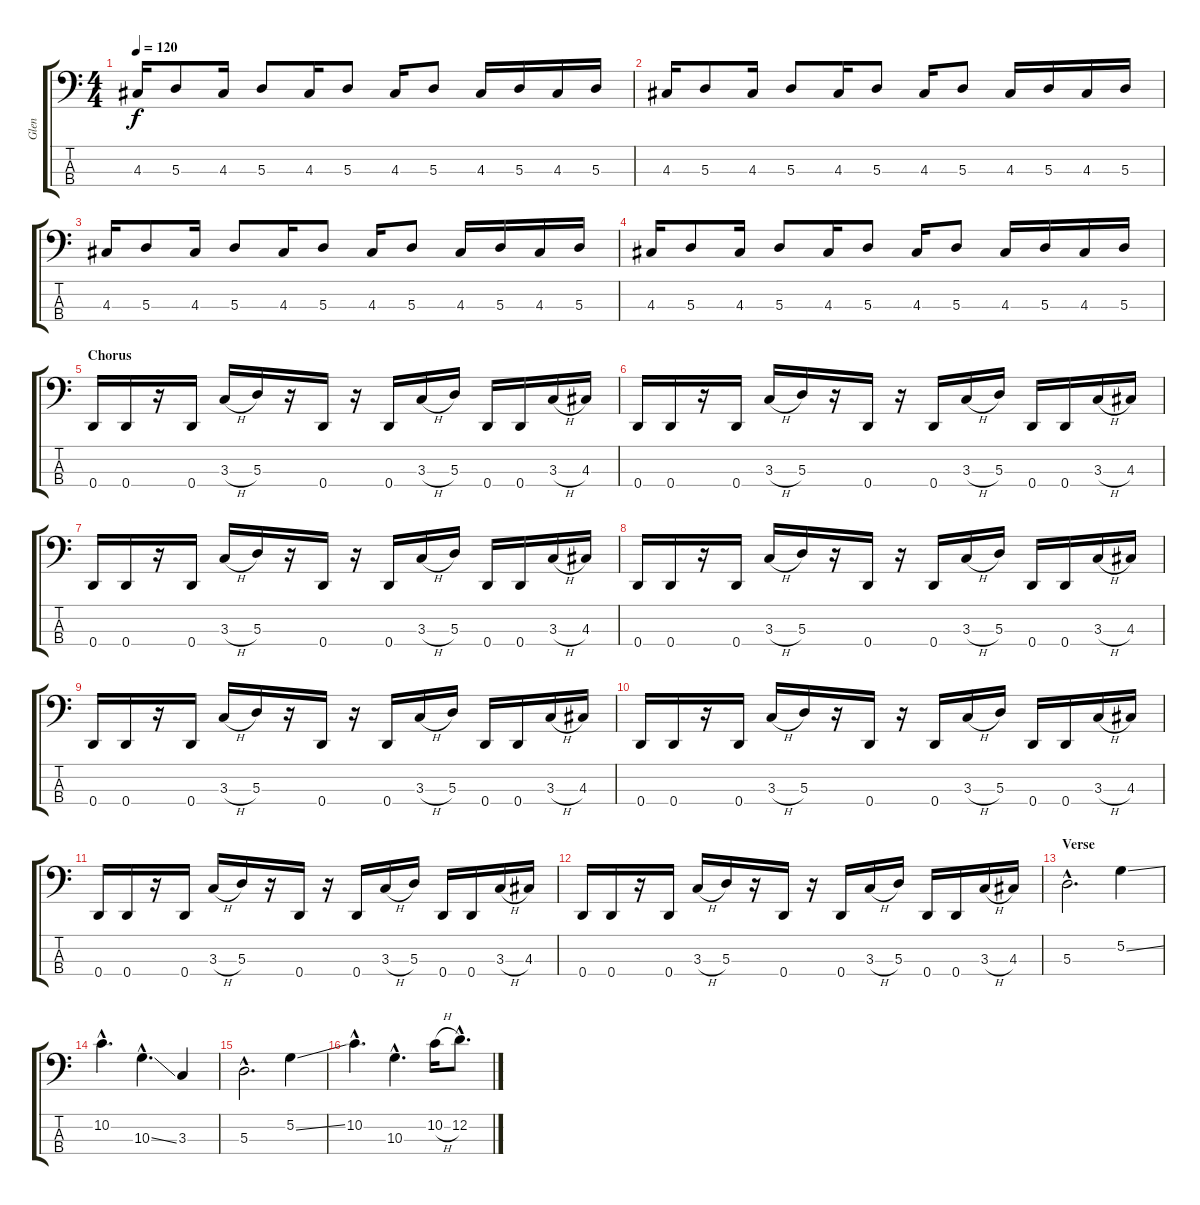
\track ("Glen" "Glen") {instrument electricbasspick}
\staff {score tabs}
\tuning (G2 D2 A1 D1) {hide}
\ts (4 4)
\tempo 120
\clef f4
\ks c
4.3.16{dy f} 5.3.8 4.3.16 5.3.8 4.3.16 5.3.8 4.3.16 5.3.8 4.3.16 5.3.16 4.3.16 5.3.16 |
4.3.16 5.3.8 4.3.16 5.3.8 4.3.16 5.3.8 4.3.16 5.3.8 4.3.16 5.3.16 4.3.16 5.3.16 |
4.3.16 5.3.8 4.3.16 5.3.8 4.3.16 5.3.8 4.3.16 5.3.8 4.3.16 5.3.16 4.3.16 5.3.16 |
4.3.16 5.3.8 4.3.16 5.3.8 4.3.16 5.3.8 4.3.16 5.3.8 4.3.16 5.3.16 4.3.16 5.3.16 |
\section ("" "Chorus")
0.4.16 0.4.16 r.16 0.4.16 3.3{h}.16 5.3.16 r.16 0.4.16 r.16 0.4.16 3.3{h}.16 5.3.16 0.4.16 0.4.16 3.3{h}.16 4.3.16 |
0.4.16 0.4.16 r.16 0.4.16 3.3{h}.16 5.3.16 r.16 0.4.16 r.16 0.4.16 3.3{h}.16 5.3.16 0.4.16 0.4.16 3.3{h}.16 4.3.16 |
0.4.16 0.4.16 r.16 0.4.16 3.3{h}.16 5.3.16 r.16 0.4.16 r.16 0.4.16 3.3{h}.16 5.3.16 0.4.16 0.4.16 3.3{h}.16 4.3.16 |
0.4.16 0.4.16 r.16 0.4.16 3.3{h}.16 5.3.16 r.16 0.4.16 r.16 0.4.16 3.3{h}.16 5.3.16 0.4.16 0.4.16 3.3{h}.16 4.3.16 |
0.4.16 0.4.16 r.16 0.4.16 3.3{h}.16 5.3.16 r.16 0.4.16 r.16 0.4.16 3.3{h}.16 5.3.16 0.4.16 0.4.16 3.3{h}.16 4.3.16 |
0.4.16 0.4.16 r.16 0.4.16 3.3{h}.16 5.3.16 r.16 0.4.16 r.16 0.4.16 3.3{h}.16 5.3.16 0.4.16 0.4.16 3.3{h}.16 4.3.16 |
0.4.16 0.4.16 r.16 0.4.16 3.3{h}.16 5.3.16 r.16 0.4.16 r.16 0.4.16 3.3{h}.16 5.3.16 0.4.16 0.4.16 3.3{h}.16 4.3.16 |
0.4.16 0.4.16 r.16 0.4.16 3.3{h}.16 5.3.16 r.16 0.4.16 r.16 0.4.16 3.3{h}.16 5.3.16 0.4.16 0.4.16 3.3{h}.16 4.3.16 |
\section ("" "Verse")
5.3{hac}.2{d} 5.2{ss}.4 |
10.2{hac}.4{d} 10.3{ss hac}.4{d} 3.3.4 |
5.3{hac}.2{d} 5.2{ss}.4 |
10.2{hac}.4{d} 10.3{hac}.4{d} 10.2{h}.16 12.2{hac}.8{d}
